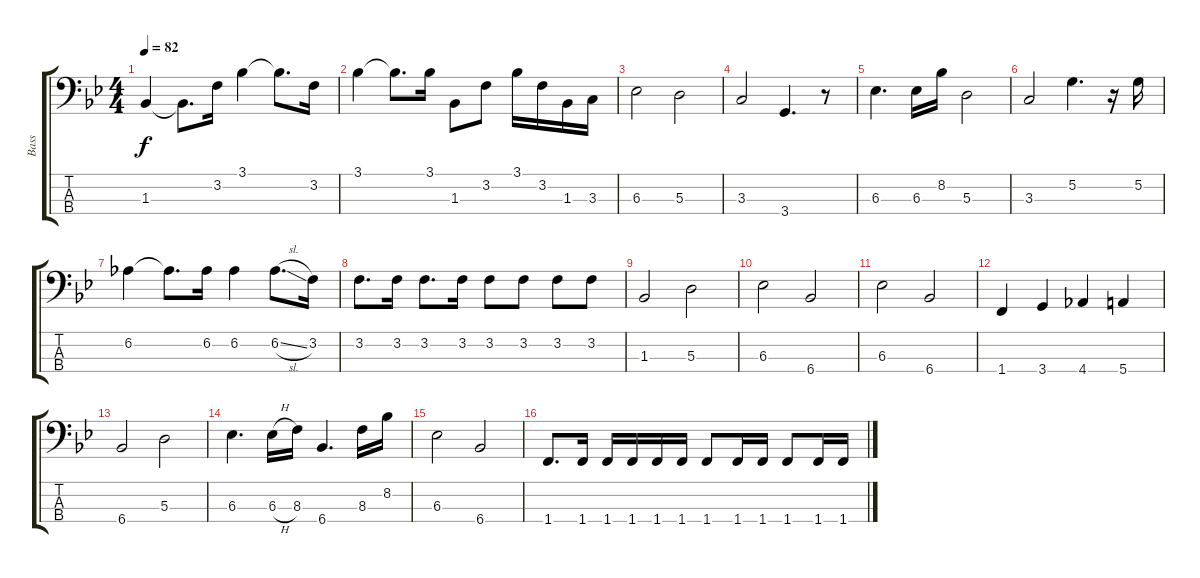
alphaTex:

\track ("Bass" "Bass") {instrument electricbassfinger}
\staff {score tabs}
\tuning (G2 D2 A1 E1) {hide}
\ts (4 4)
\tempo 82
\clef f4
\ks bb
1.3.4{dy f} 1.3{t}.8{d} 3.2.16 3.1.4 3.1{t}.8{d} 3.2.16 |
3.1.4 3.1{t}.8{d} 3.1.16 1.3.8 3.2.8 3.1.16 3.2.16 1.3.16 3.3.16 |
6.3.2 5.3.2 |
3.3.2 3.4.4{d} r.8 |
6.3.4{d} 6.3.16 8.2.16 5.3.2 |
3.3.2 5.2.4{d} r.16 5.2.16 |
6.2.4 6.2{t}.8{d} 6.2.16 6.2.4 6.2{sl}.8{d} 3.2.16 |
3.2.8{d} 3.2.16 3.2.8{d} 3.2.16 3.2.8 3.2.8 3.2.8 3.2.8 |
1.3.2 5.3.2 |
6.3.2 6.4.2 |
6.3.2 6.4.2 |
1.4.4 3.4.4 4.4.4 5.4.4 |
6.4.2 5.3.2 |
6.3.4{d} 6.3{h}.16 8.3.16 6.4.4{d} 8.3.16 8.2.16 |
6.3.2 6.4.2 |
1.4.8{d} 1.4.16 1.4.16 1.4.16 1.4.16 1.4.16 1.4.8 1.4.16 1.4.16 1.4.8 1.4.16 1.4.16
